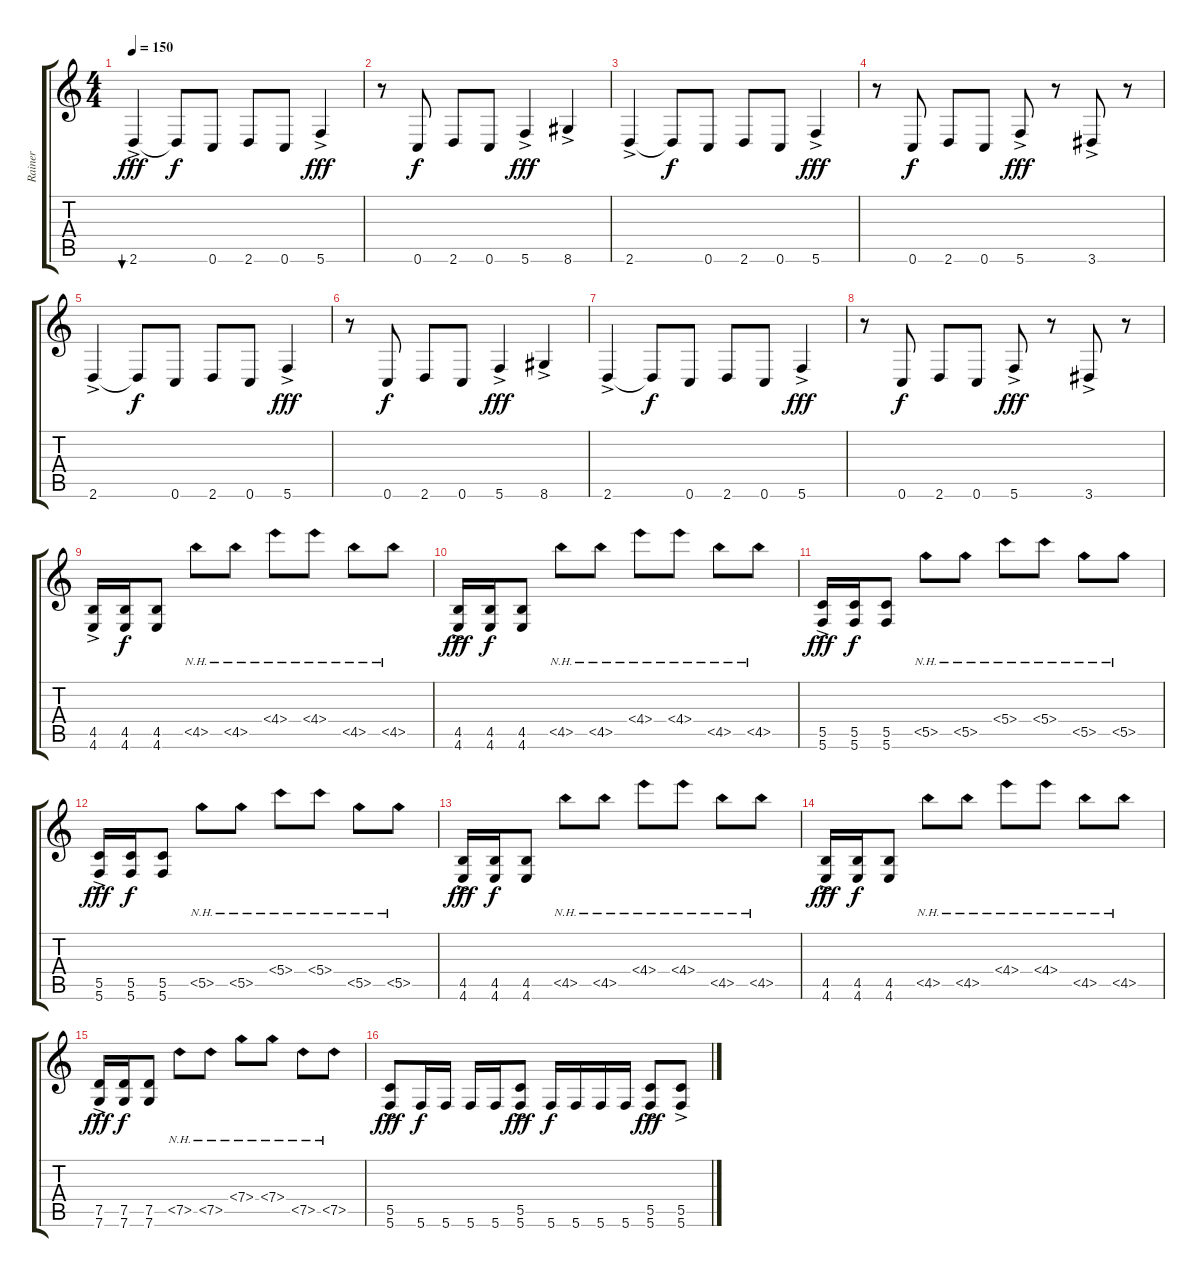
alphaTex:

\track ("Rainer" "Rainer") {instrument distortionguitar}
\staff {score tabs}
\tuning (D4 A3 F3 C3 G2 C2) {hide}
\ts (4 4)
\tempo 150
\clef g2
\ks c
2.6{ac}.4{bu 60 dy fff} 2.6{t}.8{dy f} 0.6.8 2.6.8 0.6.8 5.6{ac}.4{dy fff} |
r.8 0.6.8{dy f} 2.6.8 0.6.8 5.6{ac}.4{dy fff} 8.6{ac}.4 |
2.6{ac}.4 2.6{t}.8{dy f} 0.6.8 2.6.8 0.6.8 5.6{ac}.4{dy fff} |
r.8 0.6.8{dy f} 2.6.8 0.6.8 5.6{ac}.8{dy fff} r.8 3.6{ac}.8 r.8 |
2.6{ac}.4 2.6{t}.8{dy f} 0.6.8 2.6.8 0.6.8 5.6{ac}.4{dy fff} |
r.8 0.6.8{dy f} 2.6.8 0.6.8 5.6{ac}.4{dy fff} 8.6{ac}.4 |
2.6{ac}.4 2.6{t}.8{dy f} 0.6.8 2.6.8 0.6.8 5.6{ac}.4{dy fff} |
r.8 0.6.8{dy f} 2.6.8 0.6.8 5.6{ac}.8{dy fff} r.8 3.6{ac}.8 r.8 |
(4.5 4.6{ac}).16 (4.5 4.6).16{dy f} (4.5 4.6).8 4.5{nh}.8 4.5{nh}.8 4.4{nh}.8 4.4{nh}.8 4.5{nh}.8 4.5{nh}.8 |
(4.5 4.6{ac}).16{dy fff} (4.5 4.6).16{dy f} (4.5 4.6).8 4.5{nh}.8 4.5{nh}.8 4.4{nh}.8 4.4{nh}.8 4.5{nh}.8 4.5{nh}.8 |
(5.5 5.6{ac}).16{dy fff} (5.5 5.6).16{dy f} (5.5 5.6).8 5.5{nh}.8 5.5{nh}.8 5.4{nh}.8 5.4{nh}.8 5.5{nh}.8 5.5{nh}.8 |
(5.5 5.6{ac}).16{dy fff} (5.5 5.6).16{dy f} (5.5 5.6).8 5.5{nh}.8 5.5{nh}.8 5.4{nh}.8 5.4{nh}.8 5.5{nh}.8 5.5{nh}.8 |
(4.5 4.6{ac}).16{dy fff} (4.5 4.6).16{dy f} (4.5 4.6).8 4.5{nh}.8 4.5{nh}.8 4.4{nh}.8 4.4{nh}.8 4.5{nh}.8 4.5{nh}.8 |
(4.5 4.6{ac}).16{dy fff} (4.5 4.6).16{dy f} (4.5 4.6).8 4.5{nh}.8 4.5{nh}.8 4.4{nh}.8 4.4{nh}.8 4.5{nh}.8 4.5{nh}.8 |
(7.5 7.6{ac}).16{dy fff} (7.5 7.6).16{dy f} (7.5 7.6).8 7.5{nh}.8 7.5{nh}.8 7.4{nh}.8 7.4{nh}.8 7.5{nh}.8 7.5{nh}.8 |
(5.5 5.6{ac}).8{dy fff} 5.6.16{dy f} 5.6.16 5.6.16 5.6.16 (5.5{ac} 5.6).8{dy fff} 5.6.16{dy f} 5.6.16 5.6.16 5.6.16 (5.5{ac} 5.6).8{dy fff} (5.5{ac} 5.6).8
